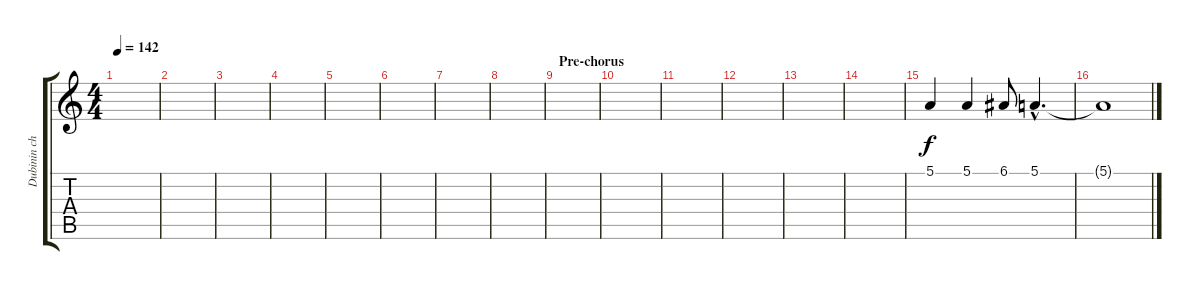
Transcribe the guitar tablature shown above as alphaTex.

\track ("Dubinin chant" "Dubinin ch") {instrument baritonesax}
\staff {score tabs}
\tuning (E4 B3 G3 D3 A2 E2) {hide}
\ts (4 4)
\tempo 142
\clef g2
\ks c
|
|
|
|
|
|
|
|
\section ("" "Pre-chorus")
|
|
|
|
|
|
5.1.4 5.1.4 6.1.8 5.1{hac}.4{d} |
5.1{t}.1
